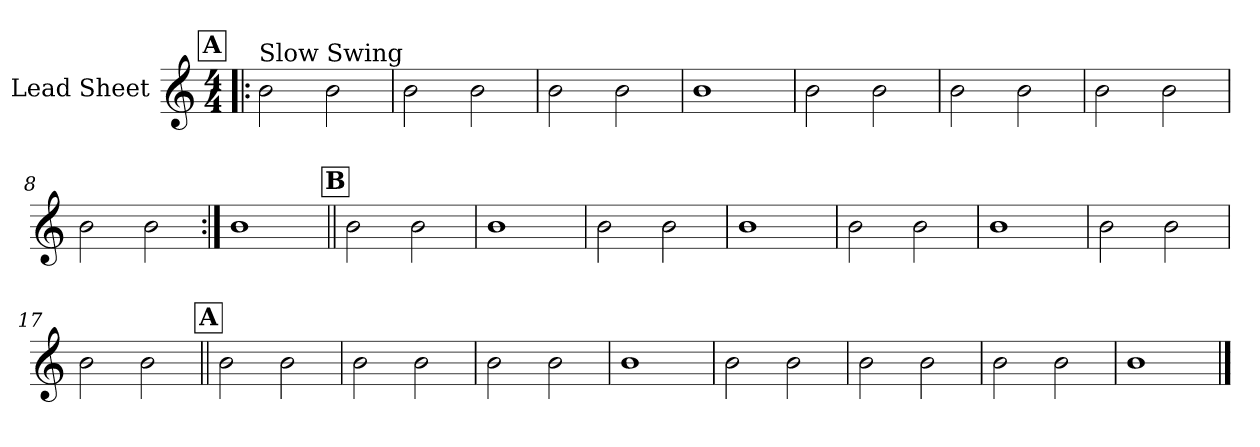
**kern
*part1
*staff1
*I"Lead Sheet
*clefG2
*k[]
*M4/4
!!LO:REH:place=s1:a:fs=14:t=A
=1!|:
!LO:TX:a:t=Slow Swing
2b\
2b\
=2
2b\
2b\
=3
2b\
2b\
=4
1b
!!LO:LB:g=z
=5
2b\
2b\
=6
2b\
2b\
=7
2b\
2b\
=8
2b\
2b\
!!LO:LB:g=z
=9:|!
1b
!!LO:LB:g=z
!!LO:REH:place=s1:a:fs=14:t=B
=10||
2b\
2b\
=11
1b
=12
2b\
2b\
=13
1b
!!LO:LB:g=z
=14
2b\
2b\
=15
1b
=16
2b\
2b\
=17
2b\
2b\
!!LO:LB:g=z
!!LO:REH:place=s1:a:fs=14:t=A
=18||
2b\
2b\
=19
2b\
2b\
=20
2b\
2b\
=21
1b
!!LO:LB:g=z
=22
2b\
2b\
=23
2b\
2b\
=24
2b\
2b\
=25
1b
==
*-
